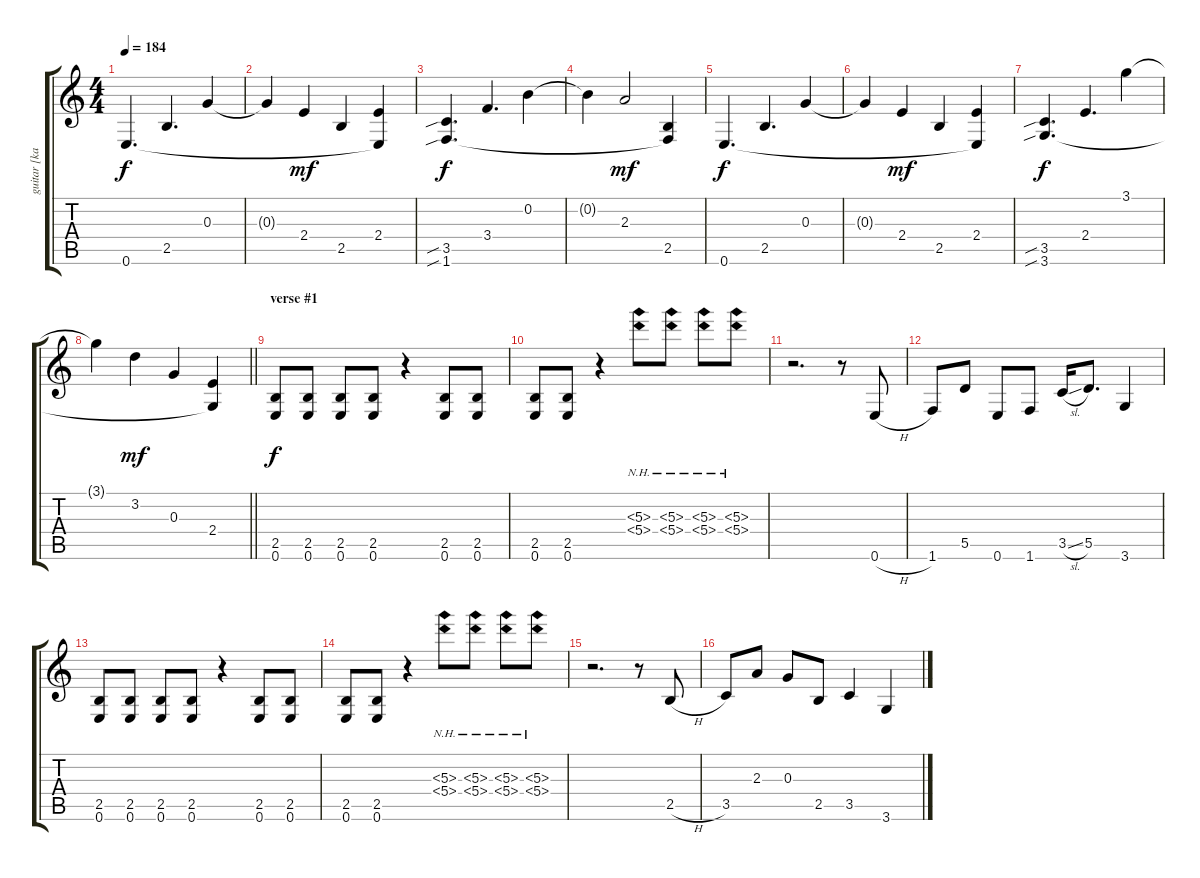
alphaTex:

\track ("guitar [karukan]" "guitar [ka") {instrument overdrivenguitar}
\staff {score tabs}
\tuning (E4 B3 G3 D3 A2 E2) {hide}
\ts (4 4)
\tempo 184
\clef g2
\ks c
0.6.4{d dy f} 2.5.4{d} 0.3.4 |
0.3{t}.4 2.4.4{dy mf} 2.5.4 (2.4 0.6{t}).4 |
(3.5{sib} 1.6{sib}).4{d dy f} 3.4.4{d} 0.2.4 |
0.2{t}.4 2.3.2{dy mf} (2.5 1.6{t}).4 |
0.6.4{d dy f} 2.5.4{d} 0.3.4 |
0.3{t}.4 2.4.4{dy mf} 2.5.4 (2.4 0.6{t}).4 |
(3.5{sib} 3.6{sib}).4{d dy f} 2.4.4{d} 3.1.4 |
\barLineRight lightlight
3.1{t}.4 3.2.4{dy mf} 0.3.4 (2.4 3.6{t}).4 |
\section ("" "verse #1")
(2.5 0.6).8{dy f} (2.5 0.6).8 (2.5 0.6).8 (2.5 0.6).8 r.4 (2.5 0.6).8 (2.5 0.6).8 |
(2.5 0.6).8 (2.5 0.6).8 r.4 (5.3{nh} 5.4{nh}).8 (5.3{nh} 5.4{nh}).8 (5.3{nh} 5.4{nh}).8 (5.3{nh} 5.4{nh}).8 |
r.2{d} r.8 0.6{h}.8 |
1.6.8 5.5.8 0.6.8 1.6.8 3.5{sl}.16 5.5.8{d} 3.6.4 |
(2.5 0.6).8 (2.5 0.6).8 (2.5 0.6).8 (2.5 0.6).8 r.4 (2.5 0.6).8 (2.5 0.6).8 |
(2.5 0.6).8 (2.5 0.6).8 r.4 (5.3{nh} 5.4{nh}).8 (5.3{nh} 5.4{nh}).8 (5.3{nh} 5.4{nh}).8 (5.3{nh} 5.4{nh}).8 |
r.2{d} r.8 2.5{h}.8 |
3.5.8 2.3.8 0.3.8 2.5.8 3.5.4 3.6.4
